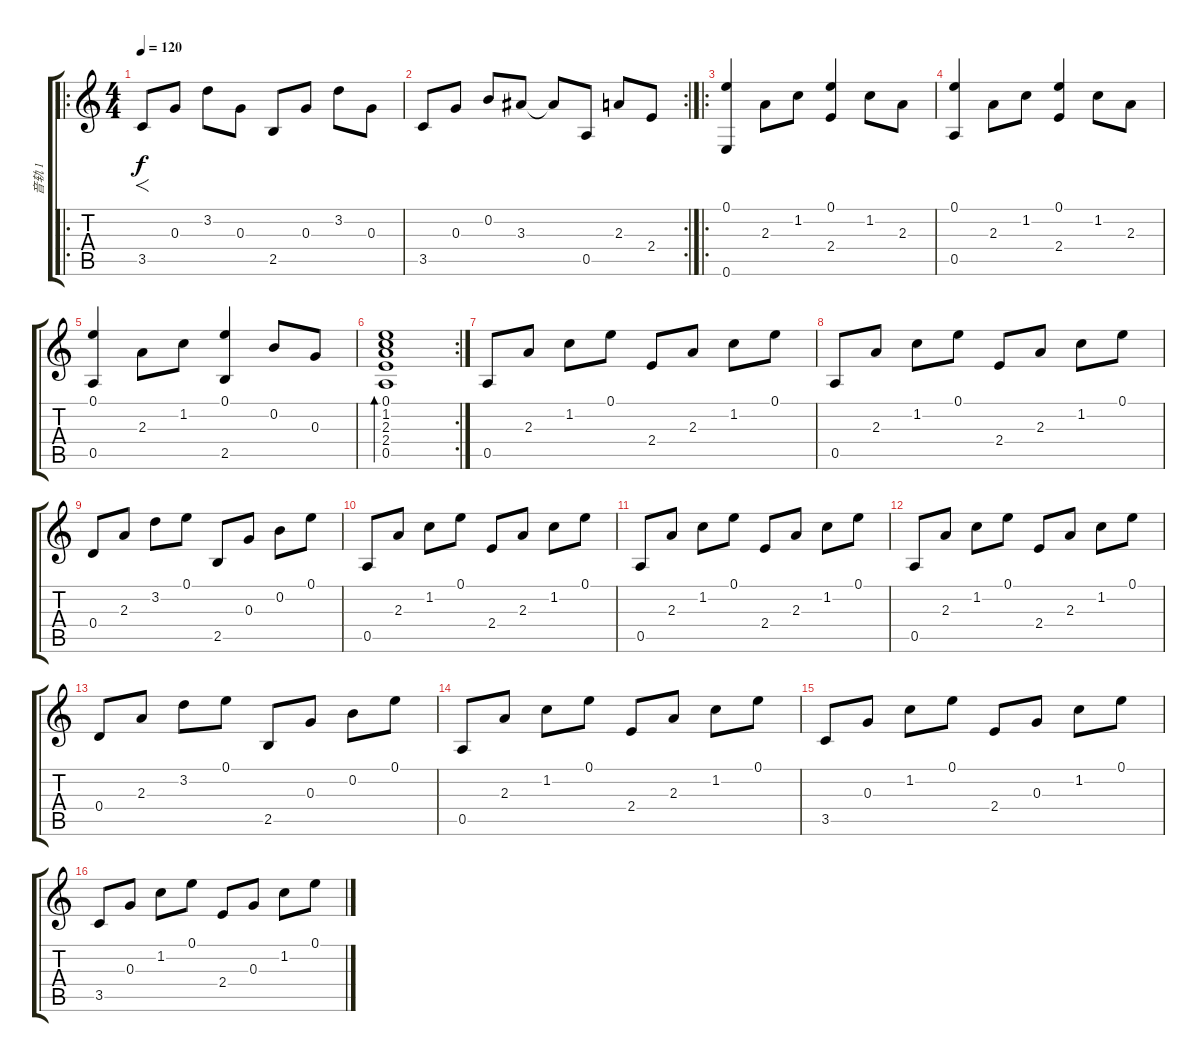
\track ("音轨 1" "音轨 1") {instrument acousticguitarnylon}
\staff {score tabs}
\tuning (E4 B3 G3 D3 A2 E2) {hide}
\ro
\ts (4 4)
\tempo 120
\clef g2
\ks c
3.5.8{f dy f instrument acousticguitarnylon} 0.3.8 3.2.8 0.3.8 2.5.8 0.3.8 3.2.8 0.3.8 |
\rc 2
3.5.8 0.3.8 0.2.8 3.3.8 3.3{t}.8 0.5.8 2.3.8 2.4.8 |
\ro
(0.1 0.6).4 2.3.8 1.2.8 (0.1 2.4).4 1.2.8 2.3.8 |
(0.1 0.5).4 2.3.8 1.2.8 (0.1 2.4).4 1.2.8 2.3.8 |
(0.1 0.5).4 2.3.8 1.2.8 (0.1 2.5).4 0.2.8 0.3.8 |
\rc 2
(0.1 1.2 2.3 2.4 0.5).1{bd 60} |
0.5.8 2.3.8 1.2.8 0.1.8 2.4.8 2.3.8 1.2.8 0.1.8 |
0.5.8 2.3.8 1.2.8 0.1.8 2.4.8 2.3.8 1.2.8 0.1.8 |
0.4.8 2.3.8 3.2.8 0.1.8 2.5.8 0.3.8 0.2.8 0.1.8 |
0.5.8 2.3.8 1.2.8 0.1.8 2.4.8 2.3.8 1.2.8 0.1.8 |
0.5.8 2.3.8 1.2.8 0.1.8 2.4.8 2.3.8 1.2.8 0.1.8 |
0.5.8 2.3.8 1.2.8 0.1.8 2.4.8 2.3.8 1.2.8 0.1.8 |
0.4.8 2.3.8 3.2.8 0.1.8 2.5.8 0.3.8 0.2.8 0.1.8 |
0.5.8 2.3.8 1.2.8 0.1.8 2.4.8 2.3.8 1.2.8 0.1.8 |
3.5.8 0.3.8 1.2.8 0.1.8 2.4.8 0.3.8 1.2.8 0.1.8 |
3.5.8 0.3.8 1.2.8 0.1.8 2.4.8 0.3.8 1.2.8 0.1.8
